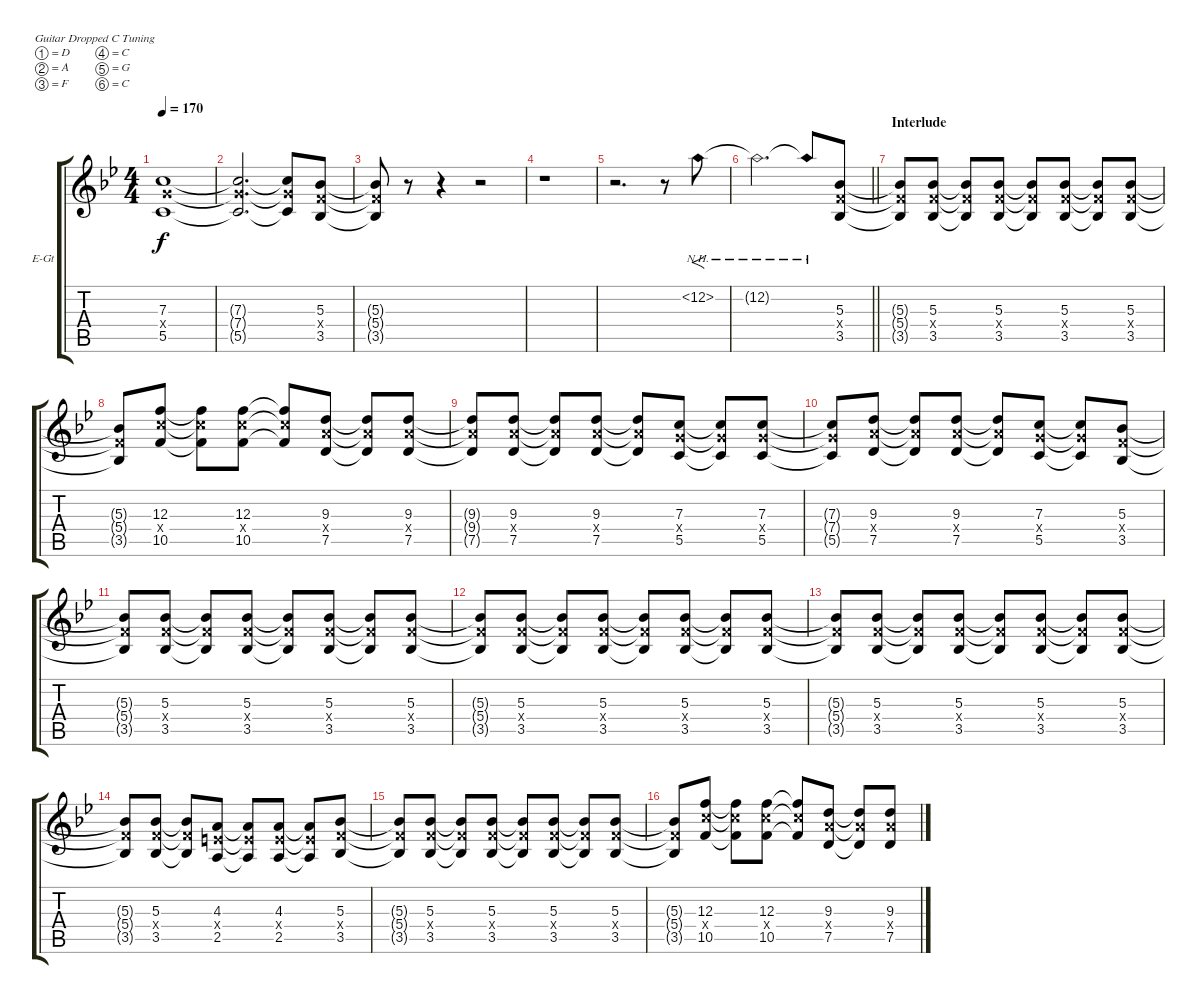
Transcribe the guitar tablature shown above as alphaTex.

\defaultSystemsLayout 4
\bracketExtendMode groupsimilarinstruments
\firstSystemTrackNameOrientation horizontal
\otherSystemsTrackNameOrientation horizontal
\track ("Guitar 3" "E-Gt") {instrument distortionguitar}
\staff {score tabs}
\tuning (D4 A3 F3 C3 G2 C2)
\ts (4 4)
\tempo 170
\clef g2
\ks bb
(5.5{t} 7.4{x t} 7.3{t}).1{dy f} |
(5.5{t} 7.4{x t} 7.3{t}).2{d} (5.5{t} 7.4{x t} 7.3{t}).8 (5.3 5.4{x} 3.5).8 |
(5.3{t} 5.4{x t} 3.5{t}).8 r.8 r.4 r.2 |
r.1 |
r.2{d} r.8 12.2{nh}.8{f} |
\barLineRight lightlight
12.2{nh t}.2{d} 12.2{nh t}.8 (3.5 5.4{x} 5.3).8 |
\section ("" "Interlude")
(3.5{t} 5.4{x t} 5.3{t}).8 (3.5 5.4{x} 5.3).8 (3.5{t} 5.4{x t} 5.3{t}).8 (3.5 5.4{x} 5.3).8 (3.5{t} 5.4{x t} 5.3{t}).8 (3.5 5.4{x} 5.3).8 (3.5{t} 5.4{x t} 5.3{t}).8 (3.5 5.4{x} 5.3).8 |
(5.3{t} 5.4{x t} 3.5{t}).8 (10.5 12.4{x} 12.3).8 (10.5{t} 12.4{x t} 12.3{t}).8 (10.5 12.4{x} 12.3).8 (10.5{t} 12.4{x t} 12.3{t}).8 (9.3 9.4{x} 7.5).8 (9.3{t} 9.4{x t} 7.5{t}).8 (7.5 9.4{x} 9.3).8 |
(7.5{t} 9.4{x t} 9.3{t}).8 (7.5 9.4{x} 9.3).8 (7.5{t} 9.4{x t} 9.3{t}).8 (7.5 9.4{x} 9.3).8 (7.5{t} 9.4{x t} 9.3{t}).8 (5.5 7.4{x} 7.3).8 (5.5{t} 7.4{x t} 7.3{t}).8 (5.5 7.4{x} 7.3).8 |
(5.5{t} 7.4{x t} 7.3{t}).8 (7.5 9.4{x} 9.3).8 (7.5{t} 9.4{x t} 9.3{t}).8 (7.5 9.4{x} 9.3).8 (7.5{t} 9.4{x t} 9.3{t}).8 (5.5 7.4{x} 7.3).8 (5.5{t} 7.4{x t} 7.3{t}).8 (3.5 5.4{x} 5.3).8 |
(3.5{t} 5.4{x t} 5.3{t}).8 (3.5 5.4{x} 5.3).8 (3.5{t} 5.4{x t} 5.3{t}).8 (3.5 5.4{x} 5.3).8 (3.5{t} 5.4{x t} 5.3{t}).8 (3.5 5.4{x} 5.3).8 (3.5{t} 5.4{x t} 5.3{t}).8 (3.5 5.4{x} 5.3).8 |
(3.5{t} 5.4{x t} 5.3{t}).8 (3.5 5.4{x} 5.3).8 (3.5{t} 5.4{x t} 5.3{t}).8 (3.5 5.4{x} 5.3).8 (3.5{t} 5.4{x t} 5.3{t}).8 (3.5 5.4{x} 5.3).8 (3.5{t} 5.4{x t} 5.3{t}).8 (3.5 5.4{x} 5.3).8 |
(3.5{t} 5.4{x t} 5.3{t}).8 (3.5 5.4{x} 5.3).8 (3.5{t} 5.4{x t} 5.3{t}).8 (3.5 5.4{x} 5.3).8 (3.5{t} 5.4{x t} 5.3{t}).8 (3.5 5.4{x} 5.3).8 (3.5{t} 5.4{x t} 5.3{t}).8 (3.5 5.4{x} 5.3).8 |
(3.5{t} 5.4{x t} 5.3{t}).8 (3.5 5.4{x} 5.3).8 (3.5{t} 5.4{x t} 5.3{t}).8 (2.5 4.4{x} 4.3).8 (2.5{t} 4.4{x t} 4.3{t}).8 (2.5 4.4{x} 4.3).8 (2.5{t} 4.4{x t} 4.3{t}).8 (3.5 5.4{x} 5.3).8 |
(3.5{t} 5.4{x t} 5.3{t}).8 (3.5 5.4{x} 5.3).8 (3.5{t} 5.4{x t} 5.3{t}).8 (3.5 5.4{x} 5.3).8 (3.5{t} 5.4{x t} 5.3{t}).8 (3.5 5.4{x} 5.3).8 (3.5{t} 5.4{x t} 5.3{t}).8 (3.5 5.4{x} 5.3).8 |
(5.3{t} 5.4{x t} 3.5{t}).8 (10.5 12.4{x} 12.3).8 (10.5{t} 12.4{x t} 12.3{t}).8 (10.5 12.4{x} 12.3).8 (10.5{t} 12.4{x t} 12.3{t}).8 (9.3 9.4{x} 7.5).8 (9.3{t} 9.4{x t} 7.5{t}).8 (7.5 9.4{x} 9.3).8
